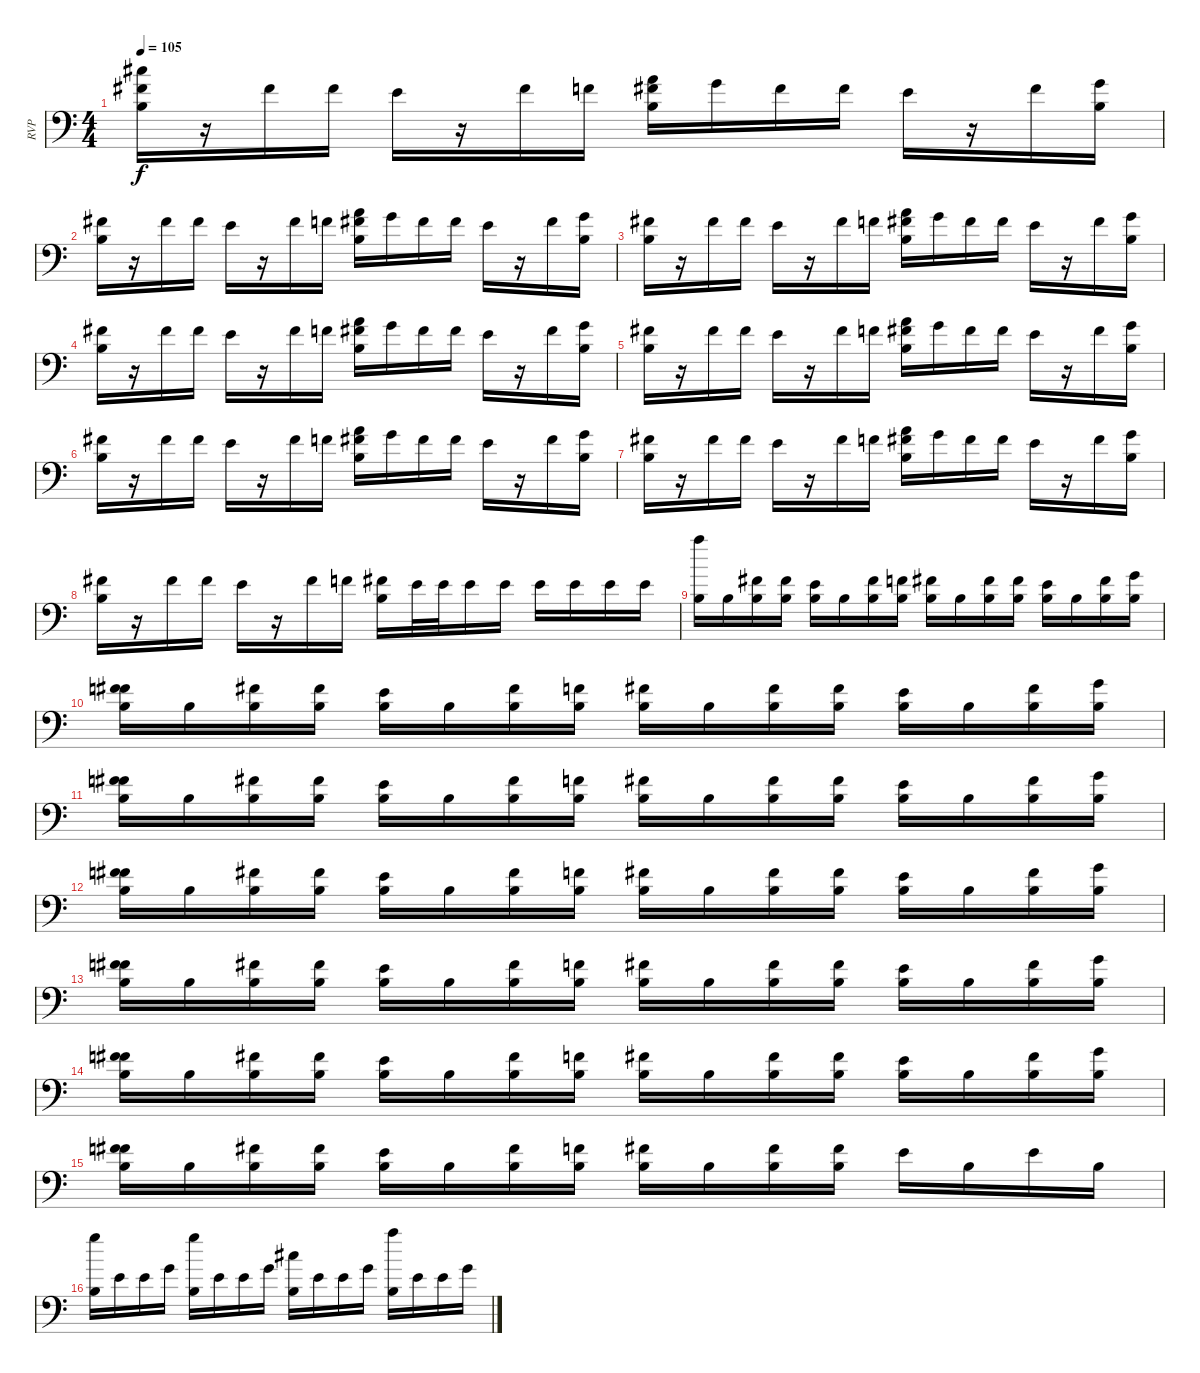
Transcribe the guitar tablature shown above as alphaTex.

\track ("RVP" "RVP") {instrument acousticgrandpiano}
\staff {score}
\tuning (C-1 C-1 C-1 C-1 C-1 C-1) {hide}
\ts (4 4)
\tempo 105
\clef f4
\ks c
(49.2 42.3 35.6).16{dy f} r.16 42.3.16 42.3.16 40.4.16 r.16 42.3.16 41.4.16 (42.3 45.4 35.6).16 43.4.16 42.3.16 42.3.16 40.4.16 r.16 42.3.16 (43.4 35.6).16 |
(42.3 35.6).16 r.16 42.3.16 42.3.16 40.4.16 r.16 42.3.16 41.4.16 (42.3 45.4 35.6).16 43.4.16 42.3.16 42.3.16 40.4.16 r.16 42.3.16 (43.4 35.6).16 |
(42.3 35.6).16 r.16 42.3.16 42.3.16 40.4.16 r.16 42.3.16 41.4.16 (42.3 45.4 35.6).16 43.4.16 42.3.16 42.3.16 40.4.16 r.16 42.3.16 (43.4 35.6).16 |
(42.3 35.6).16 r.16 42.3.16 42.3.16 40.4.16 r.16 42.3.16 41.4.16 (42.3 45.4 35.6).16 43.4.16 42.3.16 42.3.16 40.4.16 r.16 42.3.16 (43.4 35.6).16 |
(42.3 35.6).16 r.16 42.3.16 42.3.16 40.4.16 r.16 42.3.16 41.4.16 (42.3 45.4 35.6).16 43.4.16 42.3.16 42.3.16 40.4.16 r.16 42.3.16 (43.4 35.6).16 |
(42.3 35.6).16 r.16 42.3.16 42.3.16 40.4.16 r.16 42.3.16 41.4.16 (42.3 45.4 35.6).16 43.4.16 42.3.16 42.3.16 40.4.16 r.16 42.3.16 (43.4 35.6).16 |
(42.3 35.6).16 r.16 42.3.16 42.3.16 40.4.16 r.16 42.3.16 41.4.16 (42.3 45.4 35.6).16 43.4.16 42.3.16 42.3.16 40.4.16 r.16 42.3.16 (43.4 35.6).16 |
(42.3 35.6).16 r.16 42.3.16 42.3.16 40.4.16 r.16 42.3.16 41.4.16 (42.3 35.6).16 40.4.32 40.4.32 40.4.16 40.4.16 40.4.16 40.4.16 40.4.16 40.4.16 |
(57.2 35.6).16 35.6.16 (42.3 35.6).16 (42.3 35.6).16 (40.4 35.6).16 35.6.16 (42.3 35.6).16 (41.4 35.6).16 (42.3 35.6).16 35.6.16 (42.3 35.6).16 (42.3 35.6).16 (40.4 35.6).16 35.6.16 (42.3 35.6).16 (43.4 35.6).16 |
(42.3 41.4 35.6).16 35.6.16 (42.3 35.6).16 (42.3 35.6).16 (40.4 35.6).16 35.6.16 (42.3 35.6).16 (41.4 35.6).16 (42.3 35.6).16 35.6.16 (42.3 35.6).16 (42.3 35.6).16 (40.4 35.6).16 35.6.16 (42.3 35.6).16 (43.4 35.6).16 |
(42.3 41.4 35.6).16 35.6.16 (42.3 35.6).16 (42.3 35.6).16 (40.4 35.6).16 35.6.16 (42.3 35.6).16 (41.4 35.6).16 (42.3 35.6).16 35.6.16 (42.3 35.6).16 (42.3 35.6).16 (40.4 35.6).16 35.6.16 (42.3 35.6).16 (43.4 35.6).16 |
(42.3 41.4 35.6).16 35.6.16 (42.3 35.6).16 (42.3 35.6).16 (40.4 35.6).16 35.6.16 (42.3 35.6).16 (41.4 35.6).16 (42.3 35.6).16 35.6.16 (42.3 35.6).16 (42.3 35.6).16 (40.4 35.6).16 35.6.16 (42.3 35.6).16 (43.4 35.6).16 |
(42.3 41.4 35.6).16 35.6.16 (42.3 35.6).16 (42.3 35.6).16 (40.4 35.6).16 35.6.16 (42.3 35.6).16 (41.4 35.6).16 (42.3 35.6).16 35.6.16 (42.3 35.6).16 (42.3 35.6).16 (40.4 35.6).16 35.6.16 (42.3 35.6).16 (43.4 35.6).16 |
(42.3 41.4 35.6).16 35.6.16 (42.3 35.6).16 (42.3 35.6).16 (40.4 35.6).16 35.6.16 (42.3 35.6).16 (41.4 35.6).16 (42.3 35.6).16 35.6.16 (42.3 35.6).16 (42.3 35.6).16 (40.4 35.6).16 35.6.16 (42.3 35.6).16 (43.4 35.6).16 |
(42.3 41.4 35.6).16 35.6.16 (42.3 35.6).16 (42.3 35.6).16 (40.4 35.6).16 35.6.16 (42.3 35.6).16 (41.4 35.6).16 (42.3 35.6).16 35.6.16 (42.3 35.6).16 (42.3 35.6).16 40.4.16 35.6.16 40.4.16 35.6.16 |
(55.2 35.6).16 40.4.16 40.4.16 43.4.16 (55.2 35.6).16 40.4.16 40.4.16 43.4.16 (49.2 35.6).16 40.4.16 40.4.16 43.4.16 (57.2 35.6).16 40.4.16 40.4.16 43.4.16
